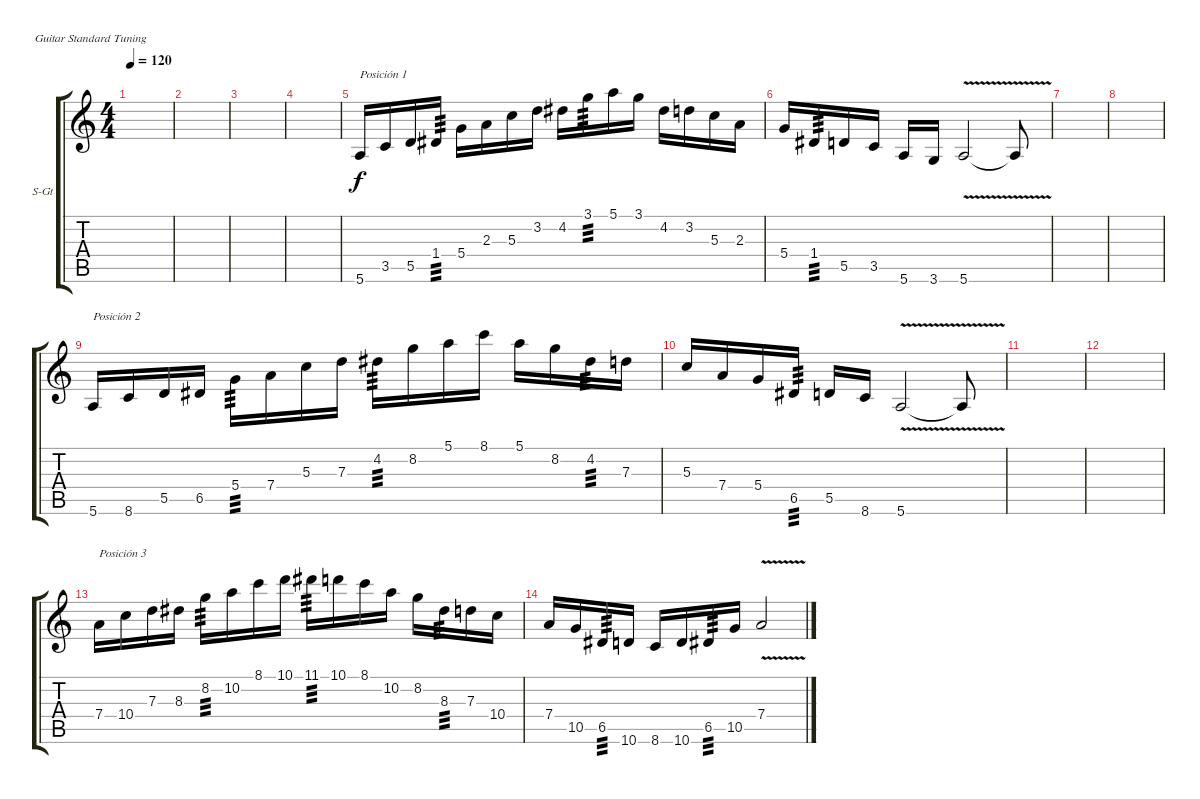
\defaultSystemsLayout 4
\bracketExtendMode groupsimilarinstruments
\firstSystemTrackNameOrientation horizontal
\otherSystemsTrackNameOrientation horizontal
\track ("Steel Guitar" "S-Gt") {instrument acousticguitarsteel}
\staff {score tabs}
\tuning (E4 B3 G3 D3 A2 E2)
\ts (4 4)
\tempo 120
\clef g2
\ks c
|
|
|
|
5.6.16{txt "Posición 1"} 3.5.16 5.5.16 1.4.16{tp 3} 5.4.16 2.3.16 5.3.16 3.2.16 4.2.16 3.1.16{tp 3} 5.1.16 3.1.16 4.2.16 3.2.16 5.3.16 2.3.16 |
5.4.16 1.4.16{tp 3} 5.5.16 3.5.16 5.6.16 3.6.16 5.6{v}.2 5.6{t}.8 |
|
|
5.6.16{txt "Posición 2"} 8.6.16 5.5.16 6.5.16 5.4.16{tp 3} 7.4.16 5.3.16 7.3.16 4.2.16{tp 3} 8.2.16 5.1.16 8.1.16 5.1.16 8.2.16 4.2.16{tp 3} 7.3.16 |
5.3.16 7.4.16 5.4.16 6.5.16{tp 3} 5.5.16 8.6.16 5.6{v}.2 5.6{t}.8 |
|
|
7.4.16{txt "Posición 3"} 10.4.16 7.3.16 8.3.16 8.2.16{tp 3} 10.2.16 8.1.16 10.1.16 11.1.16{tp 3} 10.1.16 8.1.16 10.2.16 8.2.16 8.3.16{tp 3} 7.3.16 10.4.16 |
7.4.16 10.5.16 6.5.16{tp 3} 10.6.16 8.6.16 10.6.16 6.5.16{tp 3} 10.5.16 7.4{v}.2
